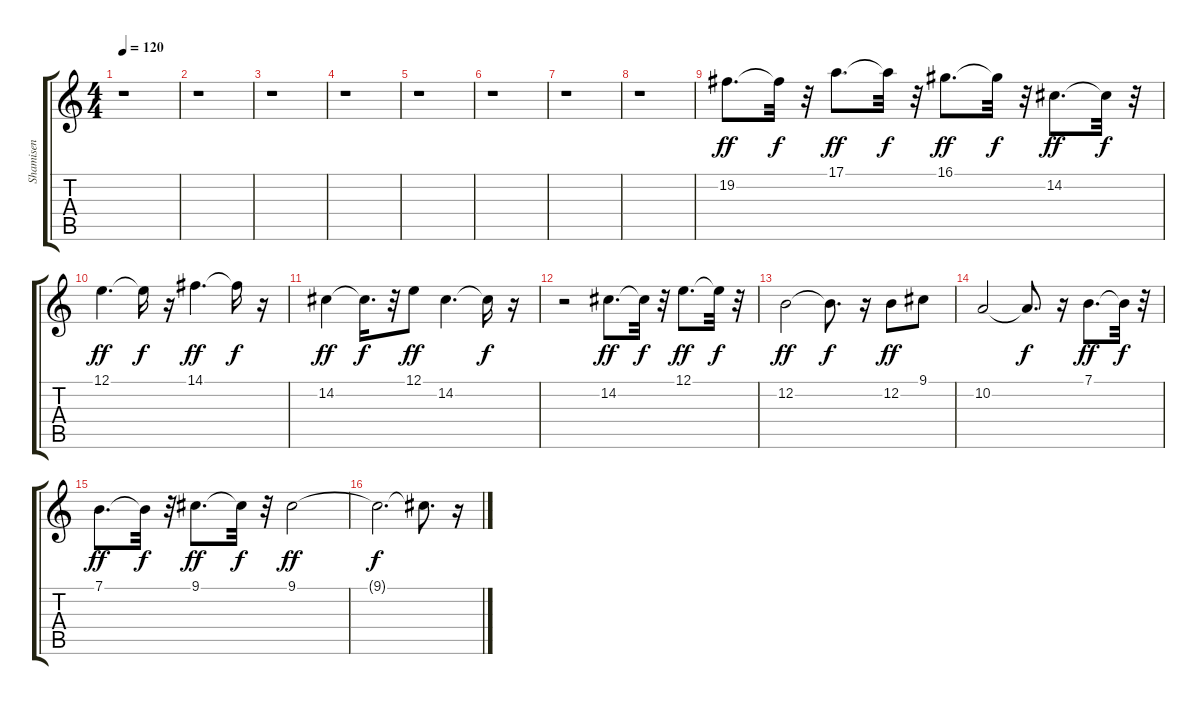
\track ("Shamisen" "Shamisen") {instrument shamisen}
\staff {score tabs}
\tuning (E4 B3 G3 D3 A2 E2) {hide}
\ts (4 4)
\tempo 120
\clef g2
\ks c
r.1{dy ff instrument shamisen} |
r.1 |
r.1 |
r.1 |
r.1 |
r.1 |
r.1 |
r.1 |
19.2.8{d} 19.2{t}.32{dy f} r.32 17.1.8{d dy ff} 17.1{t}.32{dy f} r.32 16.1.8{d dy ff} 16.1{t}.32{dy f} r.32 14.2.8{d dy ff} 14.2{t}.32{dy f} r.32 |
12.1.4{d dy ff} 12.1{t}.16{dy f} r.16 14.1.4{d dy ff} 14.1{t}.16{dy f} r.16 |
14.2.4{dy ff} 14.2{t}.16{d dy f} r.32 12.1.8{dy ff} 14.2.4{d} 14.2{t}.16{dy f} r.16 |
r.2 14.2.8{d dy ff} 14.2{t}.32{dy f} r.32 12.1.8{d dy ff} 12.1{t}.32{dy f} r.32 |
12.2.2{dy ff} 12.2{t}.8{d dy f} r.16 12.2.8{dy ff} 9.1.8 |
10.2.2 10.2{t}.8{d dy f} r.16 7.1.8{d dy ff} 7.1{t}.32{dy f} r.32 |
7.1.8{d dy ff} 7.1{t}.32{dy f} r.32 9.1.8{d dy ff} 9.1{t}.32{dy f} r.32 9.1.2{dy ff} |
9.1{t}.2{d dy f} 9.1{t}.8{d} r.16
